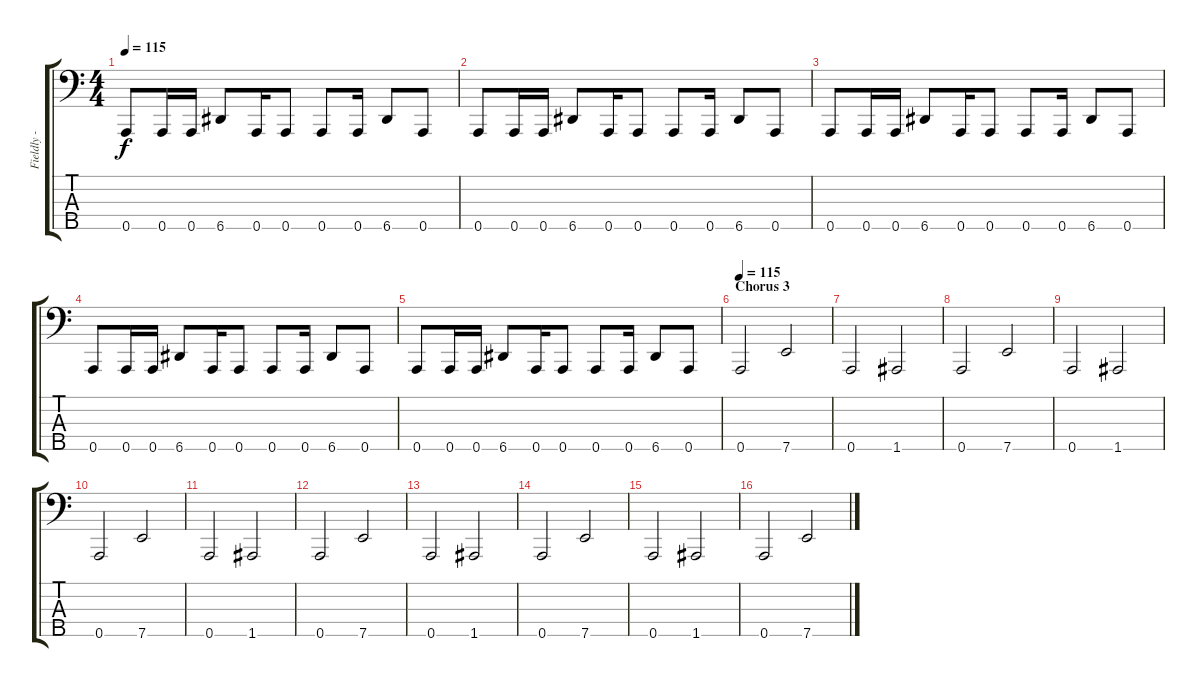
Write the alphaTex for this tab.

\track ("Fieldly - Bass" "Fieldly - ") {instrument slapbass1}
\staff {score tabs}
\tuning (F2 C2 G1 D1 A0) {hide}
\ts (4 4)
\tempo 115
\clef f4
\ks c
0.5.8{dy f} 0.5.16 0.5.16 6.5.8 0.5.16 0.5.8 0.5.8 0.5.16 6.5.8 0.5.8 |
0.5.8 0.5.16 0.5.16 6.5.8 0.5.16 0.5.8 0.5.8 0.5.16 6.5.8 0.5.8 |
0.5.8 0.5.16 0.5.16 6.5.8 0.5.16 0.5.8 0.5.8 0.5.16 6.5.8 0.5.8 |
0.5.8 0.5.16 0.5.16 6.5.8 0.5.16 0.5.8 0.5.8 0.5.16 6.5.8 0.5.8 |
0.5.8 0.5.16 0.5.16 6.5.8 0.5.16 0.5.8 0.5.8 0.5.16 6.5.8 0.5.8 |
\section ("" "Chorus 3")
\tempo 115
0.5.2 7.5.2 |
0.5.2 1.5.2 |
0.5.2 7.5.2 |
0.5.2 1.5.2 |
0.5.2 7.5.2 |
0.5.2 1.5.2 |
0.5.2 7.5.2 |
0.5.2 1.5.2 |
0.5.2 7.5.2 |
0.5.2 1.5.2 |
0.5.2 7.5.2
